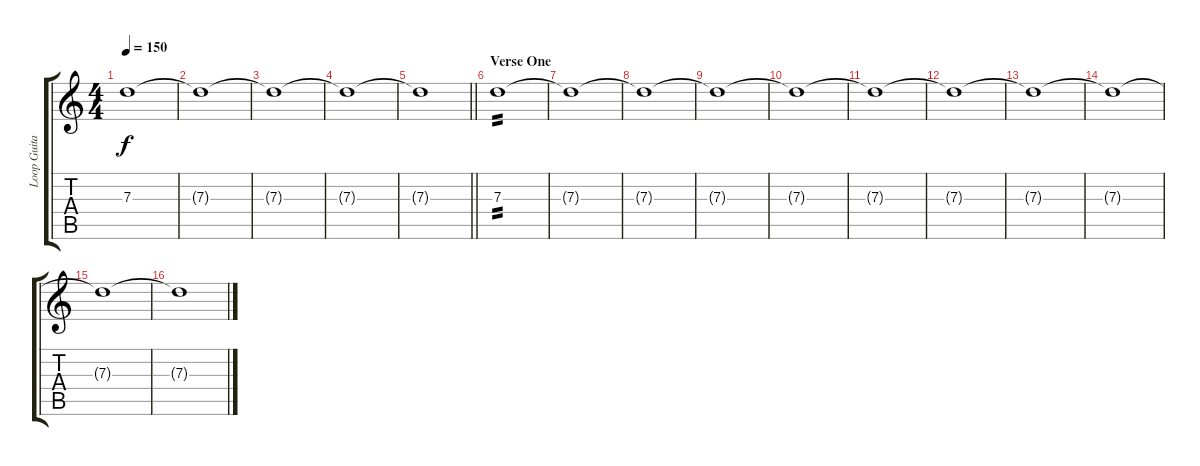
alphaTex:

\track ("Loop Guitar II" "Loop Guita") {instrument electricguitarclean}
\staff {score tabs}
\tuning (E4 B3 G3 D3 A2 E2) {hide}
\ts (4 4)
\tempo 150
\clef g2
\ks c
7.3{t}.1{dy f} |
7.3{t}.1 |
7.3{t}.1 |
7.3{t}.1 |
\barLineRight lightlight
7.3{t}.1 |
\section ("" "Verse One")
7.3.1{tp 2} |
7.3{t}.1 |
7.3{t}.1 |
7.3{t}.1 |
7.3{t}.1 |
7.3{t}.1 |
7.3{t}.1 |
7.3{t}.1 |
7.3{t}.1 |
7.3{t}.1 |
7.3{t}.1
